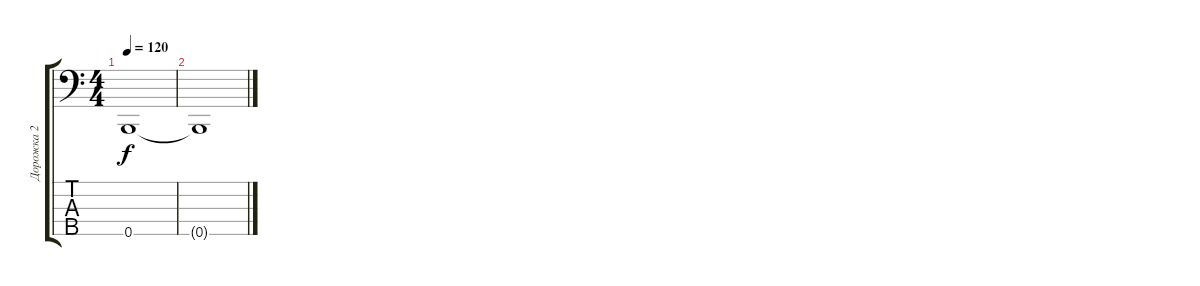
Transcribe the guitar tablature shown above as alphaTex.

\track ("Дорожка 2" "Дорожка 2") {instrument electricbasspick}
\staff {score tabs}
\tuning (G2 D2 A1 E1 B0) {hide}
\ts (4 4)
\tempo 120
\clef f4
\ks c
0.5.1{dy f} |
0.5{t}.1
